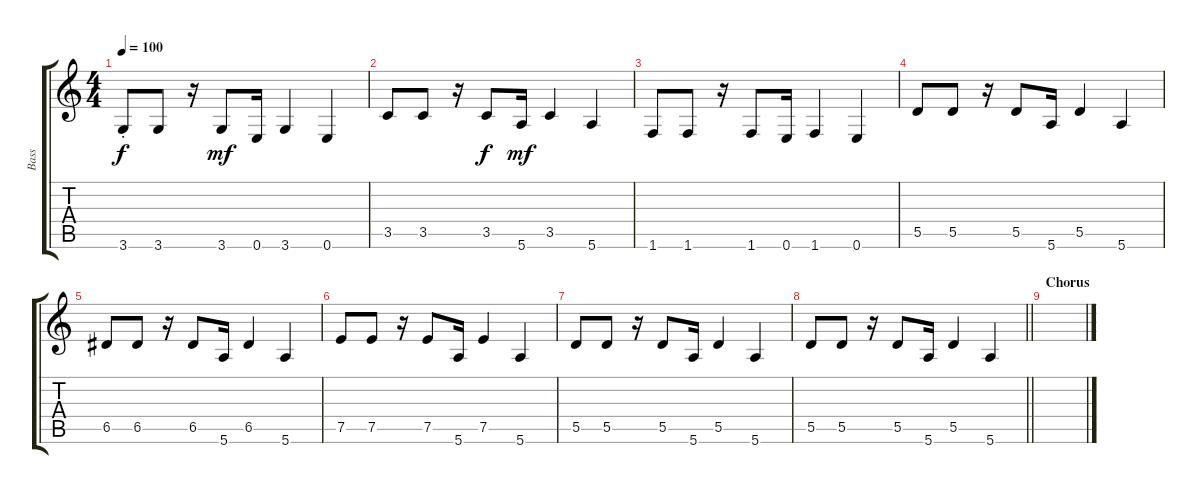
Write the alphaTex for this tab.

\track ("Bass" "Bass") {instrument electricbassfinger}
\staff {score tabs}
\tuning (E4 B3 G3 D3 A2 E2) {hide}
\ts (4 4)
\tempo 100
\clef g2
\ks c
3.6{st}.8{dy f} 3.6.8 r.16 3.6.8{dy mf} 0.6.16 3.6.4 0.6.4 |
3.5.8 3.5.8 r.16 3.5.8{dy f} 5.6.16{dy mf} 3.5.4 5.6.4 |
1.6.8 1.6.8 r.16 1.6.8 0.6.16 1.6.4 0.6.4 |
5.5.8 5.5.8 r.16 5.5.8 5.6.16 5.5.4 5.6.4 |
6.5.8 6.5.8 r.16 6.5.8 5.6.16 6.5.4 5.6.4 |
7.5.8 7.5.8 r.16 7.5.8 5.6.16 7.5.4 5.6.4 |
5.5.8 5.5.8 r.16 5.5.8 5.6.16 5.5.4 5.6.4 |
\barLineRight lightlight
5.5.8 5.5.8 r.16 5.5.8 5.6.16 5.5.4 5.6.4 |
\section ("" "Chorus")
